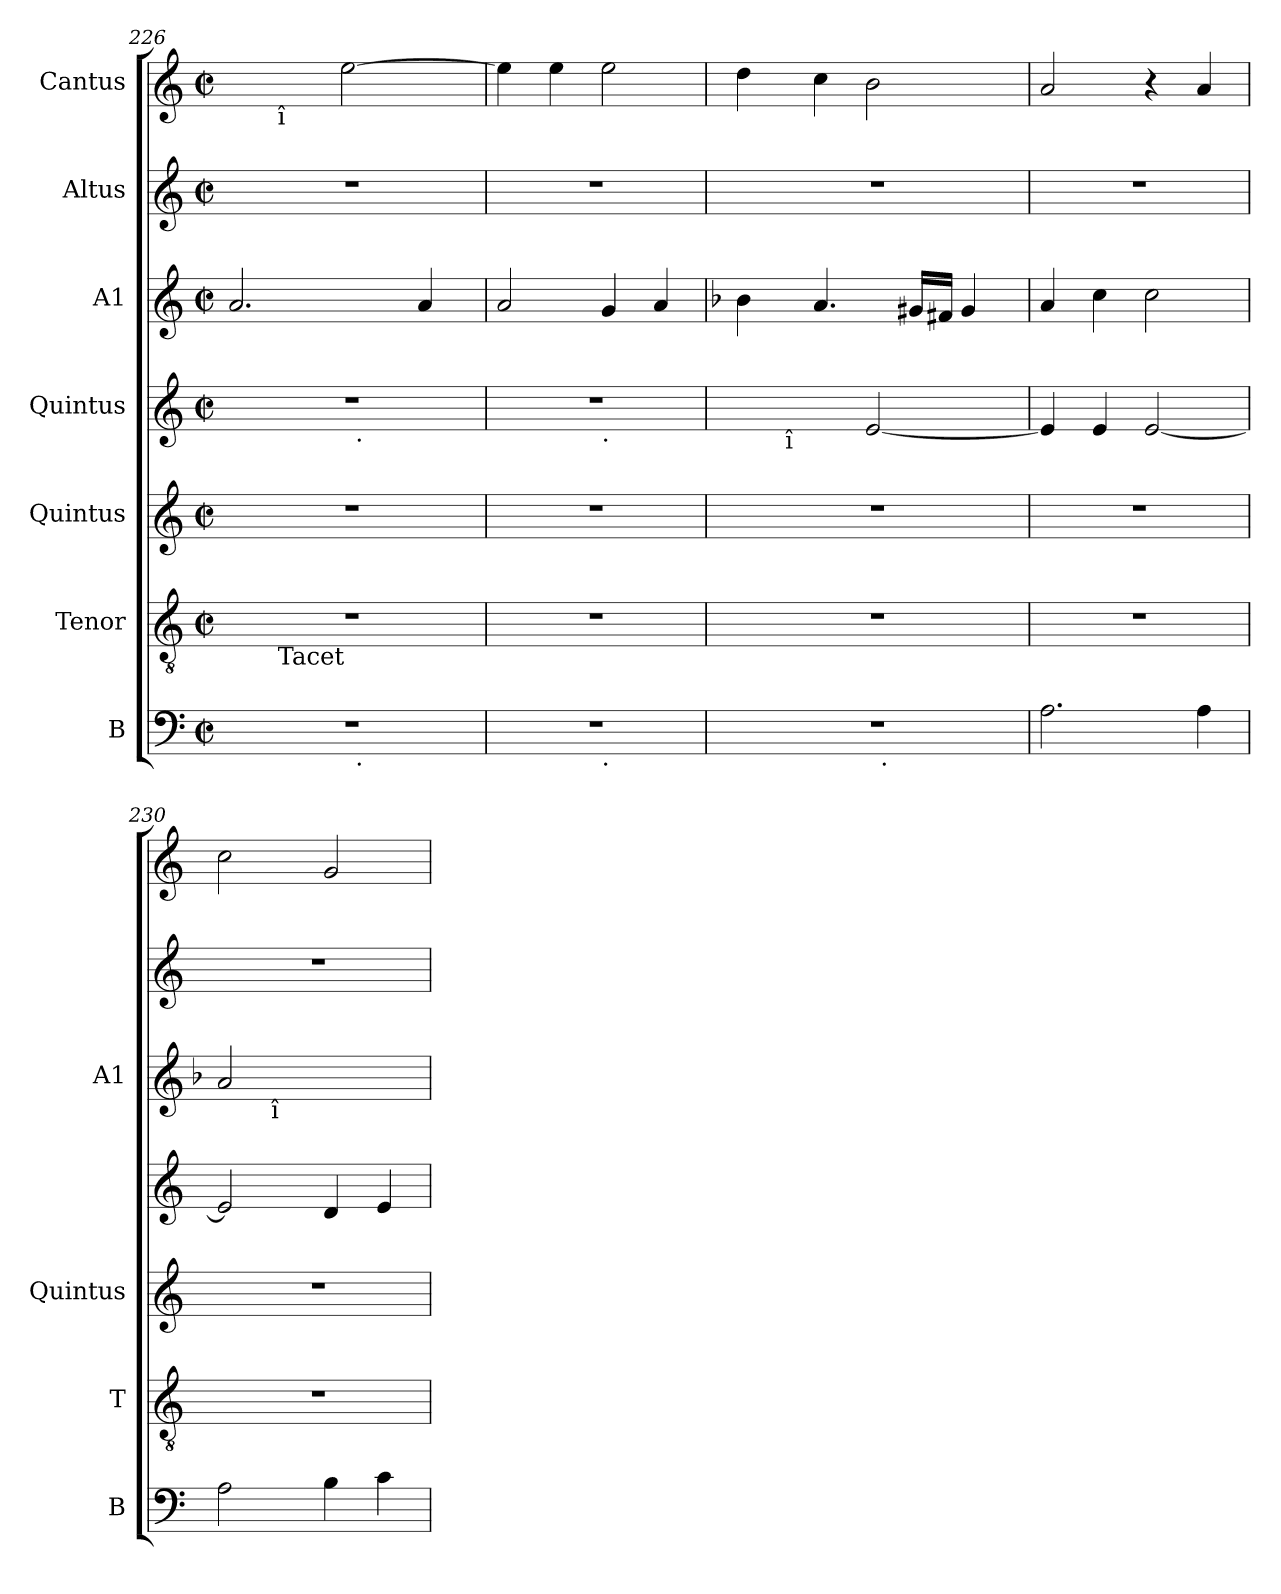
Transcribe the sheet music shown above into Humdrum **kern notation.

**kern	**kern	**kern	**kern	**kern	**kern	**kern
*part7	*part6	*part5	*part4	*part3	*part2	*part1
*staff7	*staff6	*staff5	*staff4	*staff3	*staff2	*staff1
*I"B	*I"Tenor	*I"Quintus	*I"Quintus	*I"A1	*I"Altus	*I"Cantus
*I'B	*I'T	*I'Quintus	*	*I'A1	*	*
!!LO:PB:g=z
*clefF4	*clefGv2	*clefG2	*clefG2	*clefG2	*clefG2	*clefG2
*k[]	*k[]	*k[]	*k[]	*k[]	*k[]	*k[]
*C:	*C:	*C:	*C:	*C:	*C:	*C:
*M2/2	*M2/2	*M2/2	*M2/2	*M2/2	*M2/2	*M2/2
*met(c|)	*met(c|)	*met(c|)	*met(c|)	*met(c|)	*met(c|)	*met(c|)
=226	=226	=226	=226	=226	=226	=226
*^	*^	*	*^	*	*	*^
1r	2ryy	1r	8ryy	1r	1r	2ryy	2.a/	1r	2ryy	8ryy
.	.	.	32ryy	.	.	.	.	.	.	32ryy
!	!	!	!	!	!	!	!	!	!	!LO:TX:b:t=î
!	!	!	!LO:TX:b:t=Tacet	!	!	!	!	!	!	!
.	.	.	2ryy	.	.	.	.	.	.	2ryy
.	32ryy	.	.	.	.	32ryy	.	.	[>2ee\	.
!	!	!	!	!	!	!LO:TX:b:t=·	!	!	!	!
!	!LO:TX:b:t=·	!	!	!	!	!	!	!	!	!
.	4...ryy	.	.	.	.	4...ryy	.	.	.	.
.	.	.	4ryy	.	.	.	.	.	.	4ryy
.	.	.	.	.	.	.	4a/	.	.	.
.	.	.	16.ryy	.	.	.	.	.	.	16.ryy
*	*	*v	*v	*	*	*	*	*	*v	*v
=227	=227	=227	=227	=227	=227	=227	=227	=227
1r	2ryy	1r	1r	1r	2ryy	2a/	1r	4ee\]
.	.	.	.	.	.	.	.	4ee\
!	!	!	!	!	!LO:TX:b:t=·	!	!	!
!	!LO:TX:b:t=·	!	!	!	!	!	!	!
.	2ryy	.	.	.	2ryy	4g/	.	2ee\
.	.	.	.	.	.	4a/	.	.
=228	=228	=228	=228	=228	=228	=228	=228	=228
*	*	*	*	*	*	*k[b-]	*	*
*	*	*	*	*	*	*F:	*	*
1r	2ryy	1r	1r	2ryy	8ryy	4b-\	1r	4dd\
.	.	.	.	.	32ryy	.	.	.
!	!	!	!	!	!LO:TX:b:t=î	!	!	!
.	.	.	.	.	2ryy	.	.	.
.	.	.	.	.	.	4.a/	.	4cc\
.	32ryy	.	.	[<2e/	.	.	.	2b\
!	!LO:TX:b:t=·	!	!	!	!	!	!	!
.	4...ryy	.	.	.	.	.	.	.
.	.	.	.	.	.	16g#X/LL	.	.
.	.	.	.	.	4ryy	.	.	.
.	.	.	.	.	.	16f#X/JJ	.	.
.	.	.	.	.	.	4g#/	.	.
.	.	.	.	.	16.ryy	.	.	.
*v	*v	*	*	*v	*v	*	*	*
=229	=229	=229	=229	=229	=229	=229
2.A\	1r	1r	4e/]	4a/	1r	2a/
.	.	.	4e/	4cc\	.	.
.	.	.	[<2e/	2cc\	.	4r
4A\	.	.	.	.	.	4a/
=230	=230	=230	=230	=230	=230	=230
*	*	*	*	*^	*	*
2A\	1r	1r	2e/]	2a/	4ryy	1r	2cc\
!	!	!	!	!	!LO:TX:b:t=î	!	!
.	.	.	.	.	2.ryy	.	.
4B\	.	.	4d/	2ryy	.	.	2g/
4c\	.	.	4e/	.	.	.	.
*	*	*	*	*v	*v	*	*
=	=	=	=	=	=	=
*-	*-	*-	*-	*-	*-	*-
